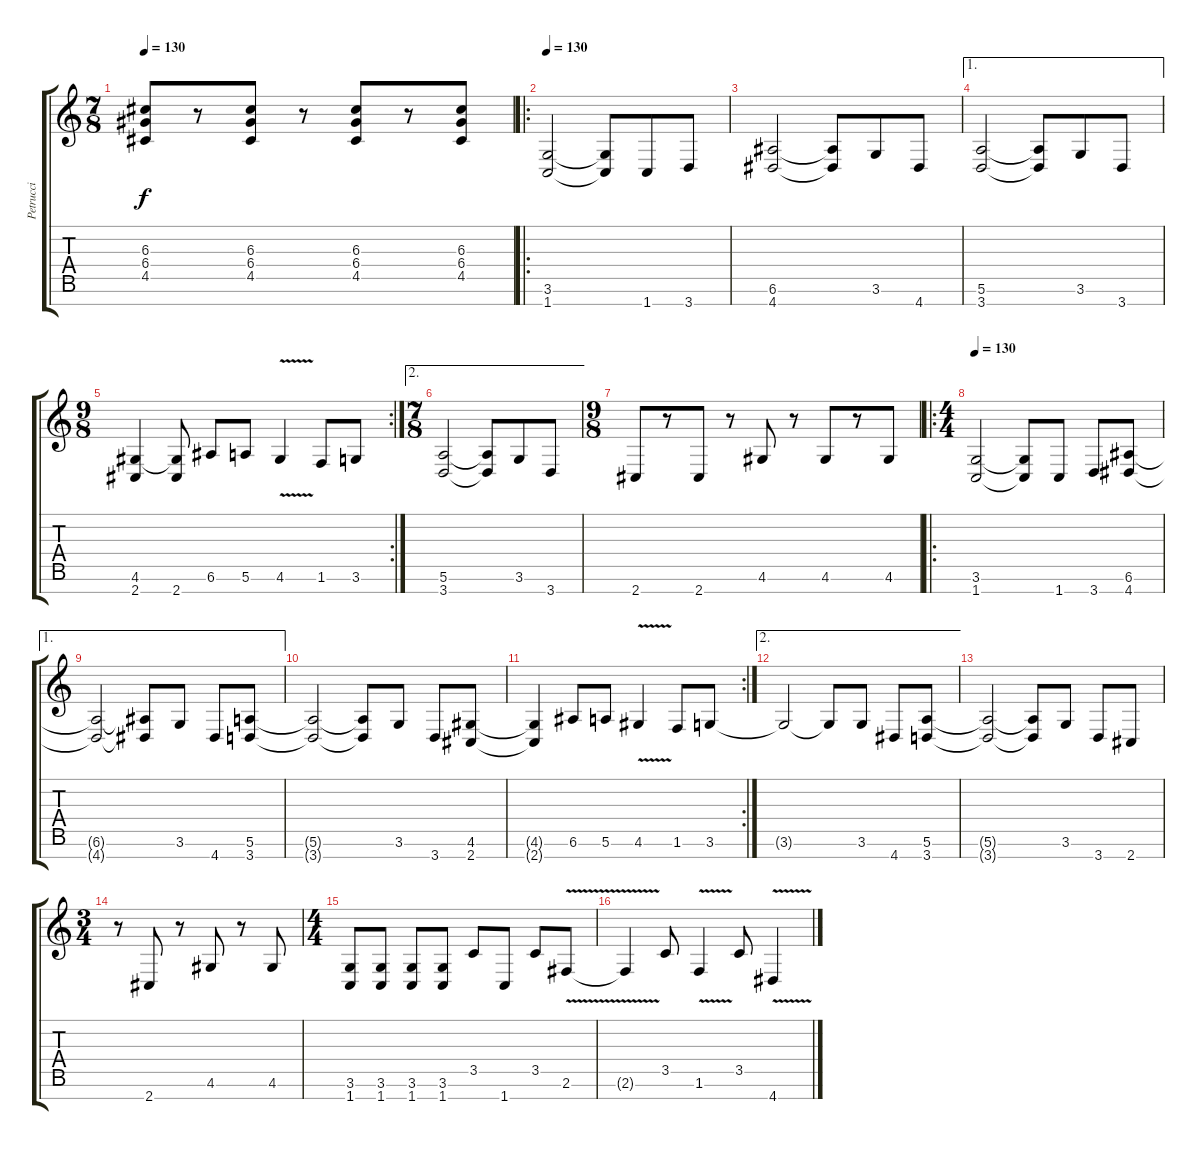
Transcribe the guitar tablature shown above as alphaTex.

\track ("Petrucci" "Petrucci") {instrument distortionguitar}
\staff {score tabs}
\tuning (E4 B3 G3 D3 A2 E2 B1) {hide}
\ts (7 8)
\tempo 130
\clef g2
\ks c
(6.3 6.4 4.5).8{dy f} r.8 (6.3 6.4 4.5).8 r.8 (6.3 6.4 4.5).8 r.8 (6.3 6.4 4.5).8 |
\ro
\tempo 130
(3.6 1.7).2{volume 16 balance 8} (3.6{t} 1.7{t}).8 1.7.8 3.7.8 |
(6.6 4.7).2 (6.6{t} 4.7{t}).8 3.6.8 4.7.8 |
\ae 1
(5.6 3.7).2 (5.6{t} 3.7{t}).8 3.6.8 3.7.8 |
\rc 2
\ts (9 8)
(4.6 2.7).4 (4.6{t} 2.7).8 6.6.8 5.6.8 4.6{v}.4 1.6.8 3.6.8 |
\ae 2
\ts (7 8)
(5.6 3.7).2 (5.6{t} 3.7{t}).8 3.6.8 3.7.8 |
\ts (9 8)
2.7.8 r.8 2.7.8 r.8 4.6.8 r.8 4.6.8 r.8 4.6.8 |
\ro
\ts (4 4)
\tempo 130
(3.6 1.7).2{volume 16 balance 8} (3.6{t} 1.7{t}).8 1.7.8 3.7.8 (6.6 4.7).8 |
\ae 1
(6.6{t} 4.7{t}).2 (6.6{t} 4.7{t}).8 3.6.8 4.7.8 (5.6 3.7).8 |
(5.6{t} 3.7{t}).2 (5.6{t} 3.7{t}).8 3.6.8 3.7.8 (4.6 2.7).8 |
\rc 2
(4.6{t} 2.7{t}).4 6.6.8 5.6.8 4.6{v}.4 1.6.8 3.6.8 |
\ae 2
3.6{t}.2 3.6{t}.8 3.6.8 4.7.8 (5.6 3.7).8 |
(5.6{t} 3.7{t}).2 (5.6{t} 3.7{t}).8 3.6.8 3.7.8 2.7.8 |
\ts (3 4)
r.8 2.7.8 r.8 4.6.8 r.8 4.6.8 |
\ts (4 4)
(3.6 1.7).8 (3.6 1.7).8 (3.6 1.7).8 (3.6 1.7).8 3.5.8 1.7.8 3.5.8 2.6{v}.8 |
2.6{t}.4 3.5.8 1.6{v}.4 3.5.8 4.7{v}.4
